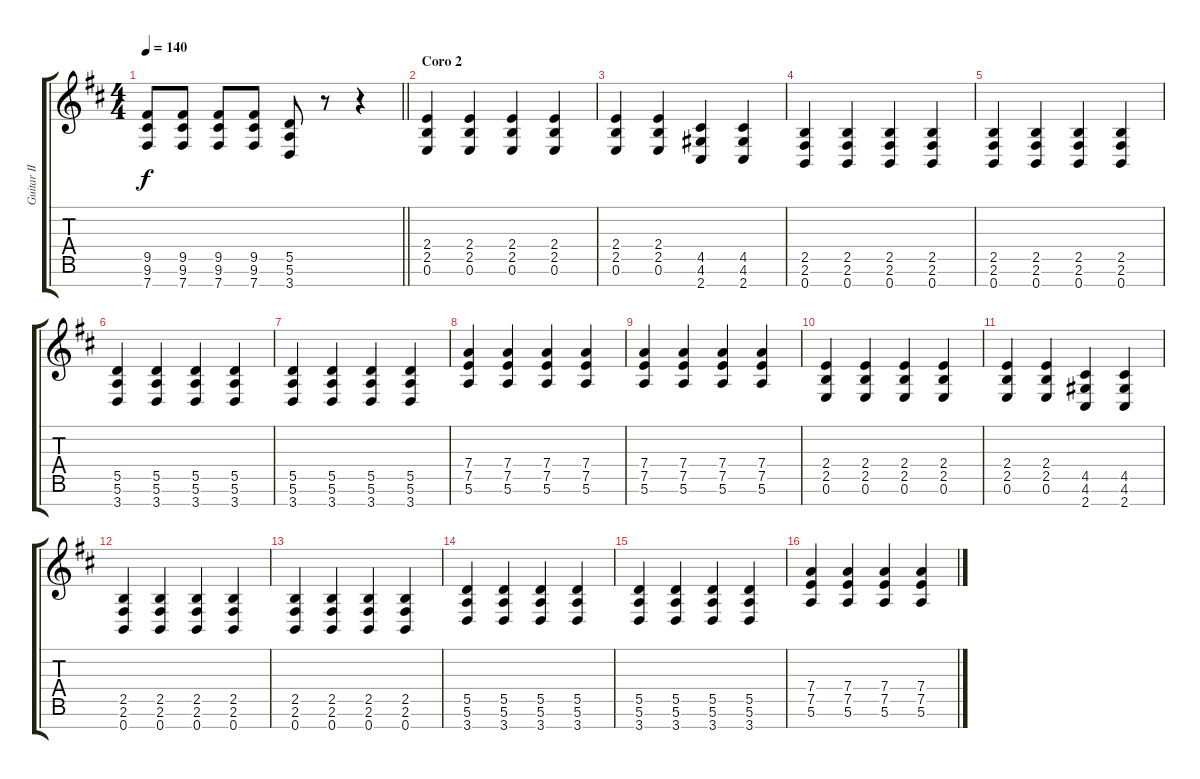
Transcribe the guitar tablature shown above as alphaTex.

\track ("Guitar II" "Guitar II") {instrument distortionguitar}
\staff {score tabs}
\tuning (E4 B3 G3 D3 A2 E2 B1) {hide}
\ts (4 4)
\tempo 140
\clef g2
\barLineRight lightlight
\ks bminor
(9.5 9.6 7.7).8{dy f} (9.5 9.6 7.7).8 (9.5 9.6 7.7).8 (9.5 9.6 7.7).8 (5.5 5.6 3.7).8 r.8 r.4 |
\section ("" "Coro 2")
(2.4 2.5 0.6).4 (2.4 2.5 0.6).4 (2.4 2.5 0.6).4 (2.4 2.5 0.6).4 |
(2.4 2.5 0.6).4 (2.4 2.5 0.6).4 (4.5 4.6 2.7).4 (4.5 4.6 2.7).4 |
(2.5 2.6 0.7).4 (2.5 2.6 0.7).4 (2.5 2.6 0.7).4 (2.5 2.6 0.7).4 |
(2.5 2.6 0.7).4 (2.5 2.6 0.7).4 (2.5 2.6 0.7).4 (2.5 2.6 0.7).4 |
(5.5 5.6 3.7).4 (5.5 5.6 3.7).4 (5.5 5.6 3.7).4 (5.5 5.6 3.7).4 |
(5.5 5.6 3.7).4 (5.5 5.6 3.7).4 (5.5 5.6 3.7).4 (5.5 5.6 3.7).4 |
(7.4 7.5 5.6).4 (7.4 7.5 5.6).4 (7.4 7.5 5.6).4 (7.4 7.5 5.6).4 |
(7.4 7.5 5.6).4 (7.4 7.5 5.6).4 (7.4 7.5 5.6).4 (7.4 7.5 5.6).4 |
(2.4 2.5 0.6).4 (2.4 2.5 0.6).4 (2.4 2.5 0.6).4 (2.4 2.5 0.6).4 |
(2.4 2.5 0.6).4 (2.4 2.5 0.6).4 (4.5 4.6 2.7).4 (4.5 4.6 2.7).4 |
(2.5 2.6 0.7).4 (2.5 2.6 0.7).4 (2.5 2.6 0.7).4 (2.5 2.6 0.7).4 |
(2.5 2.6 0.7).4 (2.5 2.6 0.7).4 (2.5 2.6 0.7).4 (2.5 2.6 0.7).4 |
(5.5 5.6 3.7).4 (5.5 5.6 3.7).4 (5.5 5.6 3.7).4 (5.5 5.6 3.7).4 |
(5.5 5.6 3.7).4 (5.5 5.6 3.7).4 (5.5 5.6 3.7).4 (5.5 5.6 3.7).4 |
(7.4 7.5 5.6).4 (7.4 7.5 5.6).4 (7.4 7.5 5.6).4 (7.4 7.5 5.6).4
